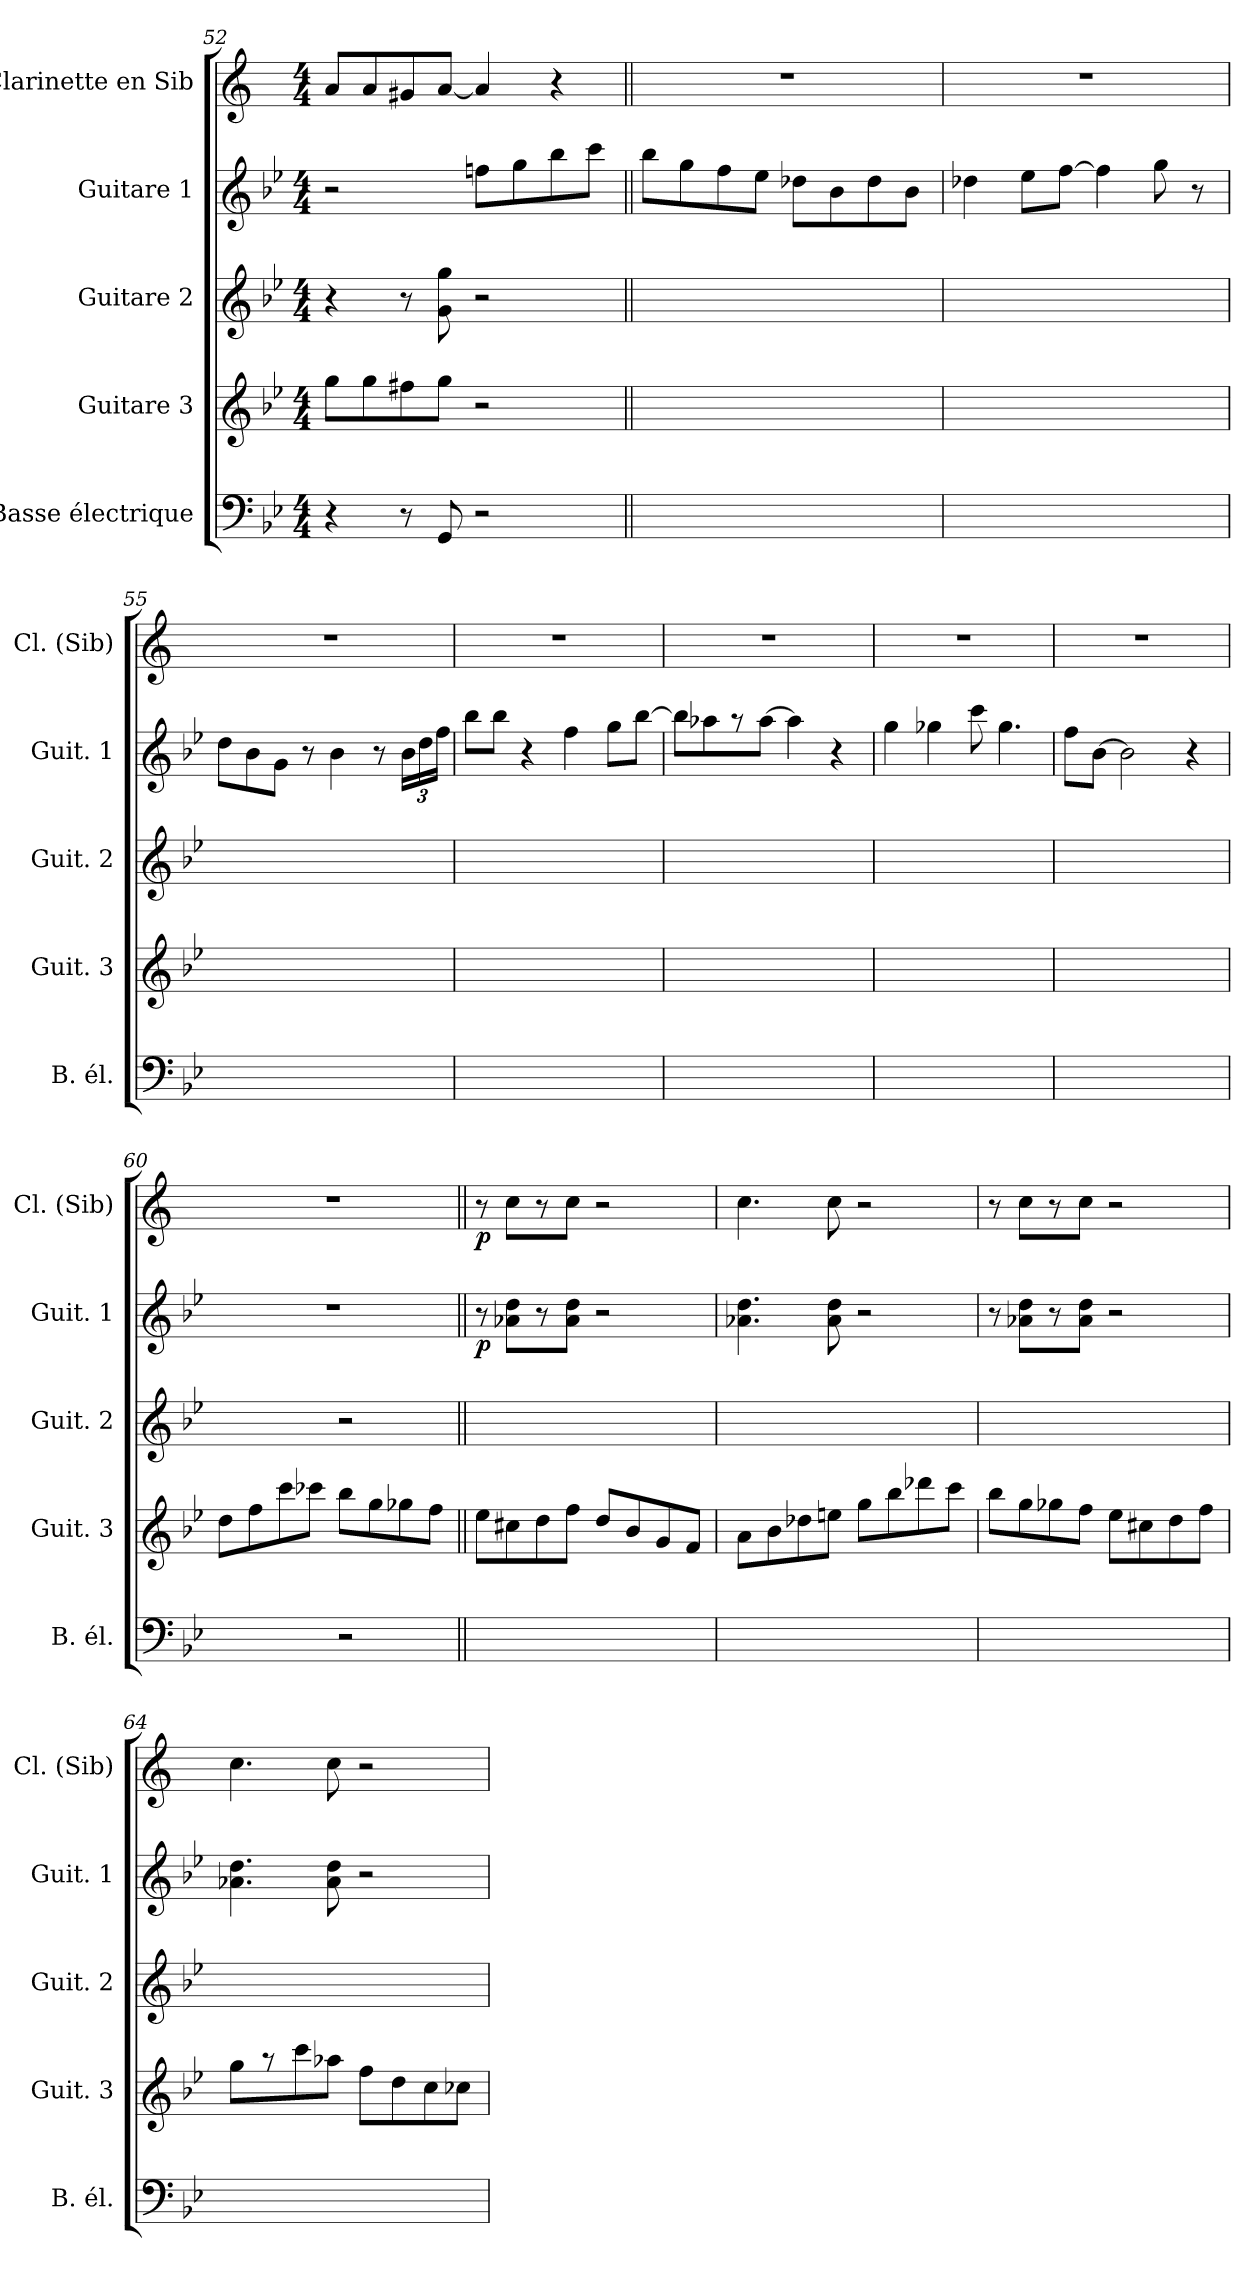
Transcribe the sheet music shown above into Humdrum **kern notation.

**kern	**kern	**kern	**kern	**dynam	**kern	**dynam
*part5	*part4	*part3	*part2	*part2	*part1	*part1
*staff5	*staff4	*staff3	*staff2	*staff2	*staff1	*staff1
*I"Basse électrique	*I"Guitare 3	*I"Guitare 2	*I"Guitare 1	*	*I"Clarinette en Sib	*
*I'B. él.	*I'Guit. 3	*I'Guit. 2	*I'Guit. 1	*	*I'Cl. (Sib)	*
*clefF4	*clefG2	*clefG2	*clefG2	*	*clefG2	*
*ITrd7c12	*ITrd7c12	*ITrd7c12	*ITrd7c12	*	*ITrd1c2	*
*k[b-e-]	*k[b-e-]	*k[b-e-]	*k[b-e-]	*	*k[b-e-]	*
*B-:	*B-:	*B-:	*B-:	*	*B-:	*
*M4/4	*M4/4	*M4/4	*M4/4	*	*M4/4	*
=52	=52	=52	=52	=52	=52	=52
4r	8g\L	4r	2r	.	8g/L	.
.	8g\	.	.	.	8g/	.
8r	8f#X\	8r	.	.	8f#X/	.
8GGG/	8g\J	8G\ 8g\	.	.	[8g/J	.
2r	2r	2r	8fn\L	.	4g/]	.
.	.	.	8g\	.	.	.
.	.	.	8b-\	.	4r	.
.	.	.	8cc\J	.	.	.
!!LO:LB:g=z
=53||	=53||	=53||	=53||	=53||	=53||	=53||
1Cyy	1Cyy	1Cyy	8b-\L	.	1r	.
.	.	.	8g\	.	.	.
.	.	.	8f\	.	.	.
.	.	.	8e-\J	.	.	.
.	.	.	8d-X\L	.	.	.
.	.	.	8B-\	.	.	.
.	.	.	8d-\	.	.	.
.	.	.	8B-\J	.	.	.
=54	=54	=54	=54	=54	=54	=54
1Cyy	1Cyy	1Cyy	4d-X\	.	1r	.
.	.	.	8e-\L	.	.	.
.	.	.	[8f\J	.	.	.
.	.	.	4f\]	.	.	.
.	.	.	8g\	.	.	.
.	.	.	8r	.	.	.
=55	=55	=55	=55	=55	=55	=55
1Cyy	1Cyy	1Cyy	8d\L	.	1r	.
.	.	.	8B-\	.	.	.
.	.	.	8G\J	.	.	.
.	.	.	8r	.	.	.
.	.	.	4B-\	.	.	.
.	.	.	8r	.	.	.
.	.	.	24B-\LL	.	.	.
.	.	.	24d\	.	.	.
.	.	.	24f\JJ	.	.	.
=56	=56	=56	=56	=56	=56	=56
1Cyy	1Cyy	1Cyy	8b-\L	.	1r	.
.	.	.	8b-\J	.	.	.
.	.	.	4r	.	.	.
.	.	.	4f\	.	.	.
.	.	.	8g\L	.	.	.
.	.	.	[8b-\J	.	.	.
!!LO:PB:g=z
=57	=57	=57	=57	=57	=57	=57
1Cyy	1Cyy	1Cyy	8b-\L]	.	1r	.
.	.	.	8a-X\	.	.	.
.	.	.	8r	.	.	.
.	.	.	[8a-\J	.	.	.
.	.	.	4a-\]	.	.	.
.	.	.	4r	.	.	.
=58	=58	=58	=58	=58	=58	=58
1Cyy	1Cyy	1Cyy	4g\	.	1r	.
.	.	.	4g-X\	.	.	.
.	.	.	8cc\	.	.	.
.	.	.	4.g-\	.	.	.
=59	=59	=59	=59	=59	=59	=59
1Cyy	1Cyy	1Cyy	8f\L	.	1r	.
.	.	.	[8B-\J	.	.	.
.	.	.	2B-\]	.	.	.
.	.	.	4r	.	.	.
=60	=60	=60	=60	=60	=60	=60
2C\yy	8d\L	2C/yy	1r	.	1r	.
.	8f\	.	.	.	.	.
.	8cc\	.	.	.	.	.
.	8cc-X\J	.	.	.	.	.
2r	8b-\L	2r	.	.	.	.
.	8g\	.	.	.	.	.
.	8g-X\	.	.	.	.	.
.	8f\J	.	.	.	.	.
!!LO:LB:g=z
=61||	=61||	=61||	=61||	=61||	=61||	=61||
!	!	!	!	!LO:DY:b	!	!LO:DY:b
1Cyy	8e-\L	1Cyy	8r	p	8r	p
.	8c#X\	.	8A-X\ 8d\L	.	8b-\L	.
.	8d\	.	8r	.	8r	.
.	8f\J	.	8A-\ 8d\J	.	8b-\J	.
.	8d/L	.	2r	.	2r	.
.	8B-/	.	.	.	.	.
.	8G/	.	.	.	.	.
.	8F/J	.	.	.	.	.
=62	=62	=62	=62	=62	=62	=62
1Cyy	8A\L	1Cyy	4.A-X\ 4.d\	.	4.b-\	.
.	8B-\	.	.	.	.	.
.	8d-X\	.	.	.	.	.
.	8en\J	.	8A-\ 8d\	.	8b-\	.
.	8g\L	.	2r	.	2r	.
.	8b-\	.	.	.	.	.
.	8dd-X\	.	.	.	.	.
.	8cc\J	.	.	.	.	.
=63	=63	=63	=63	=63	=63	=63
1Cyy	8b-\L	1Cyy	8r	.	8r	.
.	8g\	.	8A-X\ 8d\L	.	8b-\L	.
.	8g-X\	.	8r	.	8r	.
.	8f\J	.	8A-\ 8d\J	.	8b-\J	.
.	8e-\L	.	2r	.	2r	.
.	8c#X\	.	.	.	.	.
.	8d\	.	.	.	.	.
.	8f\J	.	.	.	.	.
=64	=64	=64	=64	=64	=64	=64
1Cyy	8g\L	1Cyy	4.A-X\ 4.d\	.	4.b-\	.
.	8r	.	.	.	.	.
.	8cc\	.	.	.	.	.
.	8a-X\J	.	8A-\ 8d\	.	8b-\	.
.	8f\L	.	2r	.	2r	.
.	8d\	.	.	.	.	.
.	8c\	.	.	.	.	.
.	8c-X\J	.	.	.	.	.
=	=	=	=	=	=	=
*-	*-	*-	*-	*-	*-	*-
